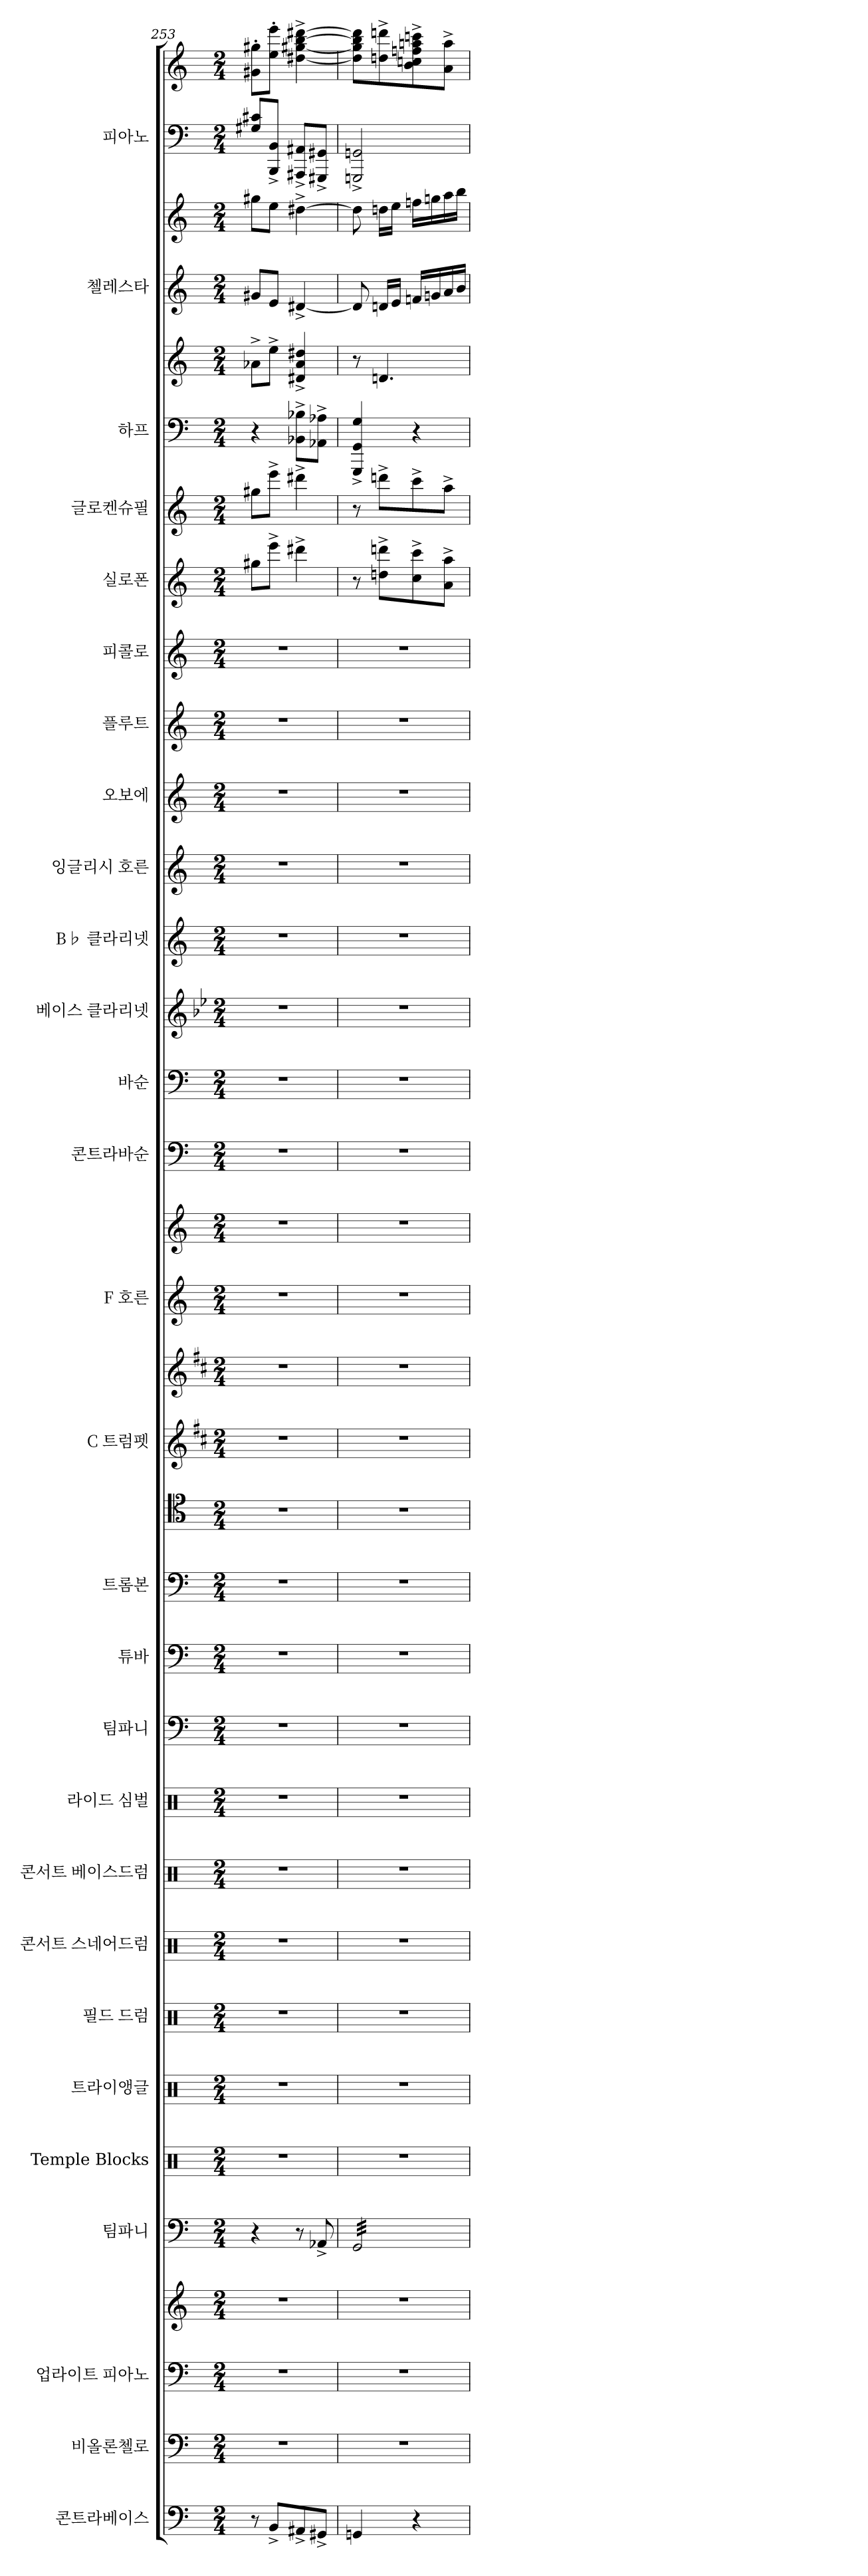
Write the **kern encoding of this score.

**kern	**kern	**kern	**kern	**kern	**kern	**kern	**kern	**kern	**kern	**kern	**kern	**kern	**kern	**kern	**kern	**kern	**kern	**kern	**kern	**kern	**kern	**kern	**kern	**kern	**kern	**kern	**kern	**kern	**kern	**kern	**kern	**kern	**kern	**kern
*part28	*part27	*part26	*part26	*part25	*part24	*part23	*part22	*part21	*part20	*part19	*part18	*part17	*part16	*part16	*part15	*part15	*part14	*part14	*part13	*part12	*part11	*part10	*part9	*part8	*part7	*part6	*part5	*part4	*part3	*part3	*part2	*part2	*part1	*part1
*staff35	*staff34	*staff33	*staff32	*staff31	*staff30	*staff29	*staff28	*staff27	*staff26	*staff25	*staff24	*staff23	*staff22	*staff21	*staff20	*staff19	*staff18	*staff17	*staff16	*staff15	*staff14	*staff13	*staff12	*staff11	*staff10	*staff9	*staff8	*staff7	*staff6	*staff5	*staff4	*staff3	*staff2	*staff1
*I"콘트라베이스	*I"비올론첼로	*I"업라이트 피아노	*	*I"팀파니	*I"Temple Blocks	*I"트라이앵글	*I"필드 드럼	*I"콘서트 스네어드럼	*I"콘서트 베이스드럼	*I"라이드 심벌	*I"팀파니	*I"튜바	*I"트롬본	*	*I"C 트럼펫	*	*I"F 호른	*	*I"콘트라바순	*I"바순	*I"베이스 클라리넷	*I"B♭ 클라리넷	*I"잉글리시 호른	*I"오보에	*I"플루트	*I"피콜로	*I"실로폰	*I"글로켄슈필	*I"하프	*	*I"첼레스타	*	*I"피아노	*
*	*	*	*	*	*I'Tmp. Bl.	*	*	*	*	*	*	*	*	*	*	*	*	*	*	*	*	*	*	*	*	*	*	*	*	*	*	*	*	*
!!LO:PB:g=z
*clefF4	*clefF4	*clefF4	*clefG2	*clefF4	*clefX	*clefX	*clefX	*clefX	*clefX	*clefX	*clefF4	*clefF4	*clefF4	*clefC4	*clefG2	*clefG2	*clefG2	*clefG2	*clefF4	*clefF4	*clefG2	*clefG2	*clefG2	*clefG2	*clefG2	*clefG2	*clefG2	*clefG2	*clefF4	*clefG2	*clefG2	*clefG2	*clefF4	*clefG2
*ITrd7c12	*	*	*	*	*	*	*	*	*	*	*	*	*	*	*ITrd1c2	*ITrd1c2	*ITrd4c7	*ITrd4c7	*ITrd7c12	*	*ITrd8c14	*ITrd1c2	*ITrd4c7	*	*	*ITrd-7c-12	*ITrd-7c-12	*ITrd-14c-24	*	*	*ITrd-7c-12	*ITrd-7c-12	*	*
*k[]	*k[]	*k[]	*k[]	*k[]	*k[]	*k[]	*k[]	*k[]	*k[]	*k[]	*k[]	*k[]	*k[]	*k[]	*k[]	*k[]	*k[b-]	*k[b-]	*k[]	*k[]	*k[b-e-]	*k[b-e-]	*k[b-]	*k[]	*k[]	*k[]	*k[]	*k[]	*k[]	*k[]	*k[]	*k[]	*k[]	*k[]
*M2/4	*M2/4	*M2/4	*M2/4	*M2/4	*M2/4	*M2/4	*M2/4	*M2/4	*M2/4	*M2/4	*M2/4	*M2/4	*M2/4	*M2/4	*M2/4	*M2/4	*M2/4	*M2/4	*M2/4	*M2/4	*M2/4	*M2/4	*M2/4	*M2/4	*M2/4	*M2/4	*M2/4	*M2/4	*M2/4	*M2/4	*M2/4	*M2/4	*M2/4	*M2/4
=253	=253	=253	=253	=253	=253	=253	=253	=253	=253	=253	=253	=253	=253	=253	=253	=253	=253	=253	=253	=253	=253	=253	=253	=253	=253	=253	=253	=253	=253	=253	=253	=253	=253	=253
8r	2r	2r	2r	4r	2r	2r	2r	2r	2r	2r	2r	2r	2r	2r	2r	2r	2r	2r	2r	2r	2r	2r	2r	2r	2r	2r	8ggg#X\L	8gggg#X\L	4r	8a-X^\L	8gg#X/L	8ggg#X\L	8G#X/ 8c#X/L	8g#X\' 8gg#X\'L
8BBB^/L	.	.	.	.	.	.	.	.	.	.	.	.	.	.	.	.	.	.	.	.	.	.	.	.	.	.	8eeee^\J	8eeeee^\J	.	8ee^\J	8ee/J	8eee\J	8BBB/^ 8BB/^J	8ee\' 8eee\'J
8AAA#X^/	.	.	.	8r	.	.	.	.	.	.	.	.	.	.	.	.	.	.	.	.	.	.	.	.	.	.	4dddd#X^\	4ddddd#X^\	8BB-X\^ 8B-X\^L	4d#X/^ 4a-/^ 4dd#X/^	[4dd#X^/	[4ddd#X^\	8AAA#X/^ 8AA#X/^L	[4dd#X\^ [4gg#X\^ [4bb\^ [4ddd#X\^
8GGG#X^/J	.	.	.	8AA-X^/	.	.	.	.	.	.	.	.	.	.	.	.	.	.	.	.	.	.	.	.	.	.	.	.	8AA-X\^ 8A-X\^J	.	.	.	8GGG#X/^ 8GG#X/^J	.
=254	=254	=254	=254	=254	=254	=254	=254	=254	=254	=254	=254	=254	=254	=254	=254	=254	=254	=254	=254	=254	=254	=254	=254	=254	=254	=254	=254	=254	=254	=254	=254	=254	=254	=254
*	*	*	*	*tremolo	*	*	*	*	*	*	*	*	*	*	*	*	*	*	*	*	*	*	*	*	*	*	*	*	*	*	*	*	*	*
4GGGn/	2r	2r	2r	32GG/LLL	2r	2r	2r	2r	2r	2r	2r	2r	2r	2r	2r	2r	2r	2r	2r	2r	2r	2r	2r	2r	2r	2r	8r	8r	4GGG/^ 4GG/^ 4G/^	8r	8dd#/]	8ddd#\]	2GGGn/^ 2GGn/^	8dd#\] 8gg#\] 8bb\] 8ddd#\]L
.	.	.	.	32GG/	.	.	.	.	.	.	.	.	.	.	.	.	.	.	.	.	.	.	.	.	.	.	.	.	.	.	.	.	.	.
.	.	.	.	32GG/	.	.	.	.	.	.	.	.	.	.	.	.	.	.	.	.	.	.	.	.	.	.	.	.	.	.	.	.	.	.
.	.	.	.	32GG/	.	.	.	.	.	.	.	.	.	.	.	.	.	.	.	.	.	.	.	.	.	.	.	.	.	.	.	.	.	.
.	.	.	.	32GG/	.	.	.	.	.	.	.	.	.	.	.	.	.	.	.	.	.	.	.	.	.	.	8dddn\^ 8ddddn\^L	8dddddn^\L	.	4.dn/	16ddn/LL	16dddn\LL	.	8ddn\^ 8dddn\^
.	.	.	.	32GG/	.	.	.	.	.	.	.	.	.	.	.	.	.	.	.	.	.	.	.	.	.	.	.	.	.	.	.	.	.	.
.	.	.	.	32GG/	.	.	.	.	.	.	.	.	.	.	.	.	.	.	.	.	.	.	.	.	.	.	.	.	.	.	16ee/JJ	16eee\JJ	.	.
.	.	.	.	32GG/	.	.	.	.	.	.	.	.	.	.	.	.	.	.	.	.	.	.	.	.	.	.	.	.	.	.	.	.	.	.
4r	.	.	.	32GG/	.	.	.	.	.	.	.	.	.	.	.	.	.	.	.	.	.	.	.	.	.	.	8ccc\^ 8cccc\^	8ccccc^\	4r	.	16ffn/LL	16fffn\LL	.	8b\^ 8ccn\^ 8ffn\^ 8aan\^ 8cccn\^
.	.	.	.	32GG/	.	.	.	.	.	.	.	.	.	.	.	.	.	.	.	.	.	.	.	.	.	.	.	.	.	.	.	.	.	.
.	.	.	.	32GG/	.	.	.	.	.	.	.	.	.	.	.	.	.	.	.	.	.	.	.	.	.	.	.	.	.	.	16ggn/	16gggn\	.	.
.	.	.	.	32GG/	.	.	.	.	.	.	.	.	.	.	.	.	.	.	.	.	.	.	.	.	.	.	.	.	.	.	.	.	.	.
.	.	.	.	32GG/	.	.	.	.	.	.	.	.	.	.	.	.	.	.	.	.	.	.	.	.	.	.	8aa\^ 8aaa\^J	8aaaa^\J	.	.	16aa/	16aaa\	.	8a\^ 8aa\^J
.	.	.	.	32GG/	.	.	.	.	.	.	.	.	.	.	.	.	.	.	.	.	.	.	.	.	.	.	.	.	.	.	.	.	.	.
.	.	.	.	32GG/	.	.	.	.	.	.	.	.	.	.	.	.	.	.	.	.	.	.	.	.	.	.	.	.	.	.	16bb/JJ	16bbb\JJ	.	.
.	.	.	.	32GG/JJJ	.	.	.	.	.	.	.	.	.	.	.	.	.	.	.	.	.	.	.	.	.	.	.	.	.	.	.	.	.	.
*	*	*	*	*Xtremolo	*	*	*	*	*	*	*	*	*	*	*	*	*	*	*	*	*	*	*	*	*	*	*	*	*	*	*	*	*	*
=	=	=	=	=	=	=	=	=	=	=	=	=	=	=	=	=	=	=	=	=	=	=	=	=	=	=	=	=	=	=	=	=	=	=
*-	*-	*-	*-	*-	*-	*-	*-	*-	*-	*-	*-	*-	*-	*-	*-	*-	*-	*-	*-	*-	*-	*-	*-	*-	*-	*-	*-	*-	*-	*-	*-	*-	*-	*-
